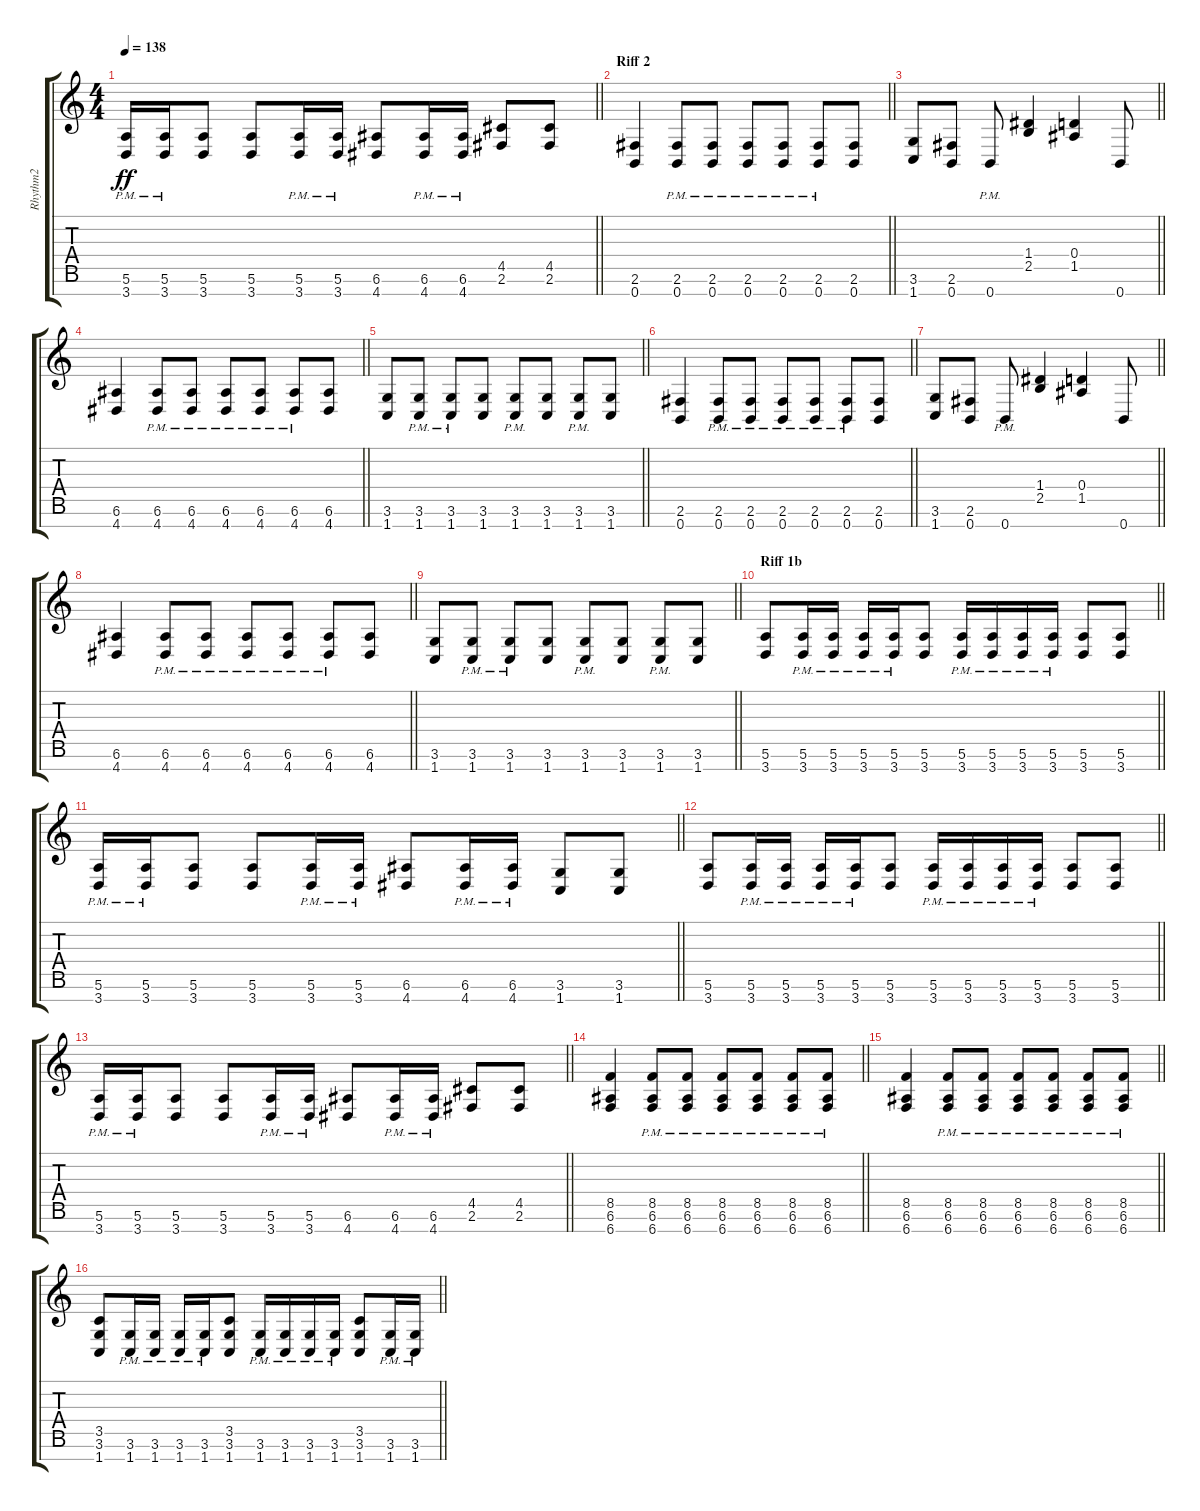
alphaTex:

\track ("Rhythm2" "Rhythm2") {instrument overdrivenguitar}
\staff {score tabs}
\tuning (E4 B3 G3 D3 A2 E2 B1) {hide}
\ts (4 4)
\tempo 138
\clef g2
\barLineRight lightlight
\ks c
(5.6{pm} 3.7{pm}).16{dy ff} (5.6{pm} 3.7{pm}).16 (5.6 3.7).8 (5.6 3.7).8 (5.6{pm} 3.7{pm}).16 (5.6{pm} 3.7{pm}).16 (6.6 4.7).8 (6.6{pm} 4.7{pm}).16 (6.6{pm} 4.7{pm}).16 (4.5 2.6).8 (4.5 2.6).8 |
\section ("" "Riff 2")
\barLineRight lightlight
(2.6 0.7).4 (2.6{pm} 0.7{pm}).8 (2.6{pm} 0.7{pm}).8 (2.6{pm} 0.7{pm}).8 (2.6{pm} 0.7{pm}).8 (2.6{pm} 0.7{pm}).8 (2.6 0.7).8 |
\barLineRight lightlight
(3.6 1.7).8 (2.6 0.7).8 0.7{pm}.8 (1.4 2.5).4 (0.4 1.5).4 0.7.8 |
\barLineRight lightlight
(6.6 4.7).4 (6.6{pm} 4.7{pm}).8 (6.6{pm} 4.7{pm}).8 (6.6{pm} 4.7{pm}).8 (6.6{pm} 4.7{pm}).8 (6.6{pm} 4.7{pm}).8 (6.6 4.7).8 |
\barLineRight lightlight
(3.6 1.7).8 (3.6{pm} 1.7{pm}).8 (3.6{pm} 1.7{pm}).8 (3.6 1.7).8 (3.6{pm} 1.7{pm}).8 (3.6 1.7).8 (3.6{pm} 1.7{pm}).8 (3.6 1.7).8 |
\barLineRight lightlight
(2.6 0.7).4 (2.6{pm} 0.7{pm}).8 (2.6{pm} 0.7{pm}).8 (2.6{pm} 0.7{pm}).8 (2.6{pm} 0.7{pm}).8 (2.6{pm} 0.7{pm}).8 (2.6 0.7).8 |
\barLineRight lightlight
(3.6 1.7).8 (2.6 0.7).8 0.7{pm}.8 (1.4 2.5).4 (0.4 1.5).4 0.7.8 |
\barLineRight lightlight
(6.6 4.7).4 (6.6{pm} 4.7{pm}).8 (6.6{pm} 4.7{pm}).8 (6.6{pm} 4.7{pm}).8 (6.6{pm} 4.7{pm}).8 (6.6{pm} 4.7{pm}).8 (6.6 4.7).8 |
\barLineRight lightlight
(3.6 1.7).8 (3.6{pm} 1.7{pm}).8 (3.6{pm} 1.7{pm}).8 (3.6 1.7).8 (3.6{pm} 1.7{pm}).8 (3.6 1.7).8 (3.6{pm} 1.7{pm}).8 (3.6 1.7).8 |
\section ("" "Riff 1b")
\barLineRight lightlight
(5.6 3.7).8 (5.6{pm} 3.7{pm}).16 (5.6{pm} 3.7{pm}).16 (5.6{pm} 3.7{pm}).16 (5.6{pm} 3.7{pm}).16 (5.6 3.7).8 (5.6{pm} 3.7{pm}).16 (5.6{pm} 3.7{pm}).16 (5.6{pm} 3.7{pm}).16 (5.6{pm} 3.7{pm}).16 (5.6 3.7).8 (5.6 3.7).8 |
\barLineRight lightlight
(5.6{pm} 3.7{pm}).16 (5.6{pm} 3.7{pm}).16 (5.6 3.7).8 (5.6 3.7).8 (5.6{pm} 3.7{pm}).16 (5.6{pm} 3.7{pm}).16 (6.6 4.7).8 (6.6{pm} 4.7{pm}).16 (6.6{pm} 4.7{pm}).16 (3.6 1.7).8 (3.6 1.7).8 |
\barLineRight lightlight
(5.6 3.7).8 (5.6{pm} 3.7{pm}).16 (5.6{pm} 3.7{pm}).16 (5.6{pm} 3.7{pm}).16 (5.6{pm} 3.7{pm}).16 (5.6 3.7).8 (5.6{pm} 3.7{pm}).16 (5.6{pm} 3.7{pm}).16 (5.6{pm} 3.7{pm}).16 (5.6{pm} 3.7{pm}).16 (5.6 3.7).8 (5.6 3.7).8 |
\barLineRight lightlight
(5.6{pm} 3.7{pm}).16 (5.6{pm} 3.7{pm}).16 (5.6 3.7).8 (5.6 3.7).8 (5.6{pm} 3.7{pm}).16 (5.6{pm} 3.7{pm}).16 (6.6 4.7).8 (6.6{pm} 4.7{pm}).16 (6.6{pm} 4.7{pm}).16 (4.5 2.6).8 (4.5 2.6).8 |
\barLineRight lightlight
(8.5 6.6 6.7).4 (8.5{pm} 6.6{pm} 6.7{pm}).8 (8.5{pm} 6.6{pm} 6.7{pm}).8 (8.5{pm} 6.6{pm} 6.7{pm}).8 (8.5{pm} 6.6{pm} 6.7{pm}).8 (8.5{pm} 6.6{pm} 6.7{pm}).8 (8.5{pm} 6.6{pm} 6.7{pm}).8 |
\barLineRight lightlight
(8.5 6.6 6.7).4 (8.5{pm} 6.6{pm} 6.7{pm}).8 (8.5{pm} 6.6{pm} 6.7{pm}).8 (8.5{pm} 6.6{pm} 6.7{pm}).8 (8.5{pm} 6.6{pm} 6.7{pm}).8 (8.5{pm} 6.6{pm} 6.7{pm}).8 (8.5{pm} 6.6{pm} 6.7{pm}).8 |
\barLineRight lightlight
(3.5 3.6 1.7).8 (3.6{pm} 1.7{pm}).16 (3.6{pm} 1.7{pm}).16 (3.6{pm} 1.7{pm}).16 (3.6{pm} 1.7{pm}).16 (3.5 3.6 1.7).8 (3.6{pm} 1.7{pm}).16 (3.6{pm} 1.7{pm}).16 (3.6{pm} 1.7{pm}).16 (3.6{pm} 1.7{pm}).16 (3.5 3.6 1.7).8 (3.6{pm} 1.7{pm}).16 (3.6{pm} 1.7{pm}).16
